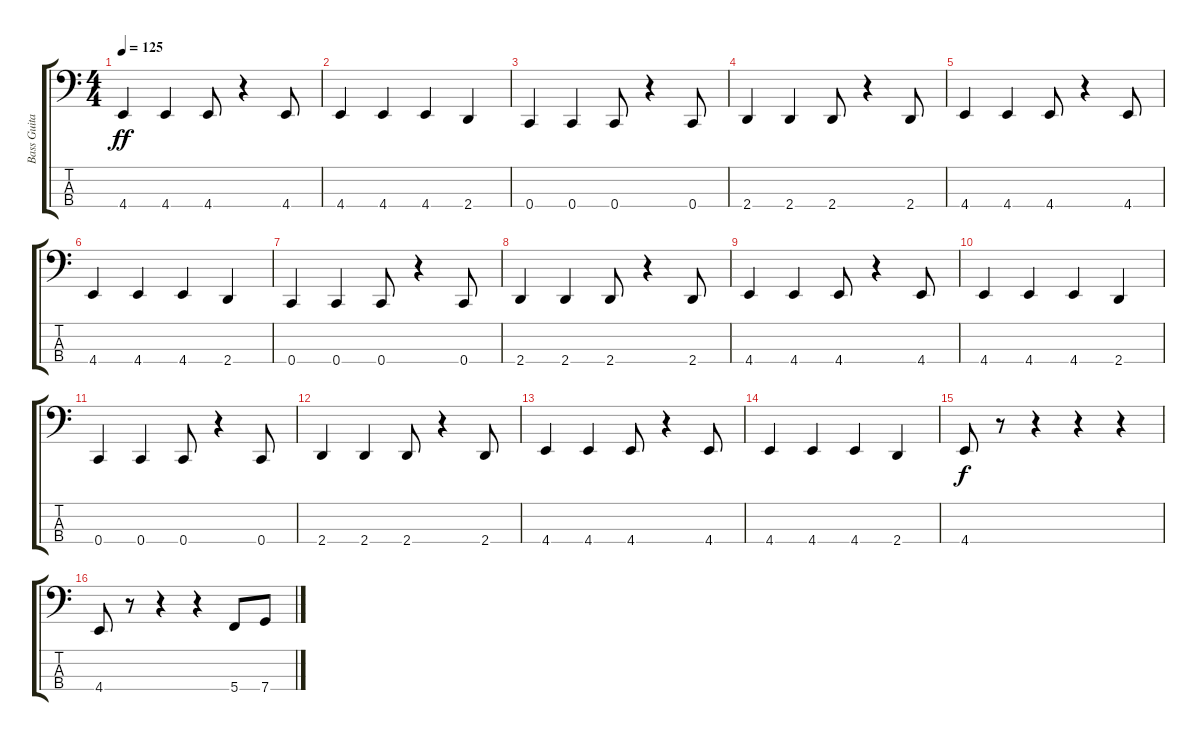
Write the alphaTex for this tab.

\track ("Bass Guitar" "Bass Guita") {instrument electricbasspick}
\staff {score tabs}
\tuning (F2 C2 G1 C1) {hide}
\ts (4 4)
\tempo 125
\clef f4
\ks c
4.4.4{dy ff} 4.4.4 4.4.8 r.4 4.4.8 |
4.4.4 4.4.4 4.4.4 2.4.4 |
0.4.4 0.4.4 0.4.8 r.4 0.4.8 |
2.4.4 2.4.4 2.4.8 r.4 2.4.8 |
4.4.4 4.4.4 4.4.8 r.4 4.4.8 |
4.4.4 4.4.4 4.4.4 2.4.4 |
0.4.4 0.4.4 0.4.8 r.4 0.4.8 |
2.4.4 2.4.4 2.4.8 r.4 2.4.8 |
4.4.4 4.4.4 4.4.8 r.4 4.4.8 |
4.4.4 4.4.4 4.4.4 2.4.4 |
0.4.4 0.4.4 0.4.8 r.4 0.4.8 |
2.4.4 2.4.4 2.4.8 r.4 2.4.8 |
4.4.4 4.4.4 4.4.8 r.4 4.4.8 |
4.4.4 4.4.4 4.4.4 2.4.4 |
4.4.8{dy f} r.8 r.4 r.4 r.4 |
4.4.8 r.8 r.4 r.4 5.4.8 7.4.8
